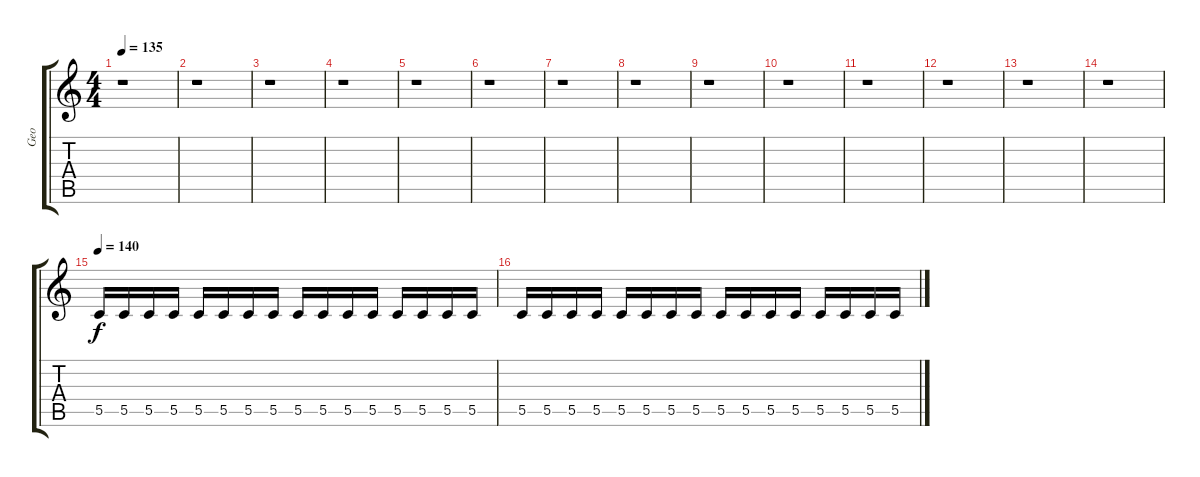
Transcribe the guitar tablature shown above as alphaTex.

\track ("Geo" "Geo") {instrument distortionguitar}
\staff {score tabs}
\tuning (D4 A3 F3 C3 G2 C2) {hide}
\ts (4 4)
\tempo 135
\clef g2
\ks c
r.1{dy f} |
r.1 |
r.1 |
r.1 |
r.1 |
r.1 |
r.1 |
r.1 |
r.1 |
r.1 |
r.1 |
r.1 |
r.1 |
r.1 |
\tempo 140
5.5.16{volume 11 instrument overdrivenguitar} 5.5.16 5.5.16 5.5.16 5.5.16 5.5.16 5.5.16 5.5.16 5.5.16 5.5.16 5.5.16 5.5.16 5.5.16 5.5.16 5.5.16 5.5.16 |
5.5.16 5.5.16 5.5.16 5.5.16 5.5.16 5.5.16 5.5.16 5.5.16 5.5.16 5.5.16 5.5.16 5.5.16 5.5.16 5.5.16 5.5.16 5.5.16
